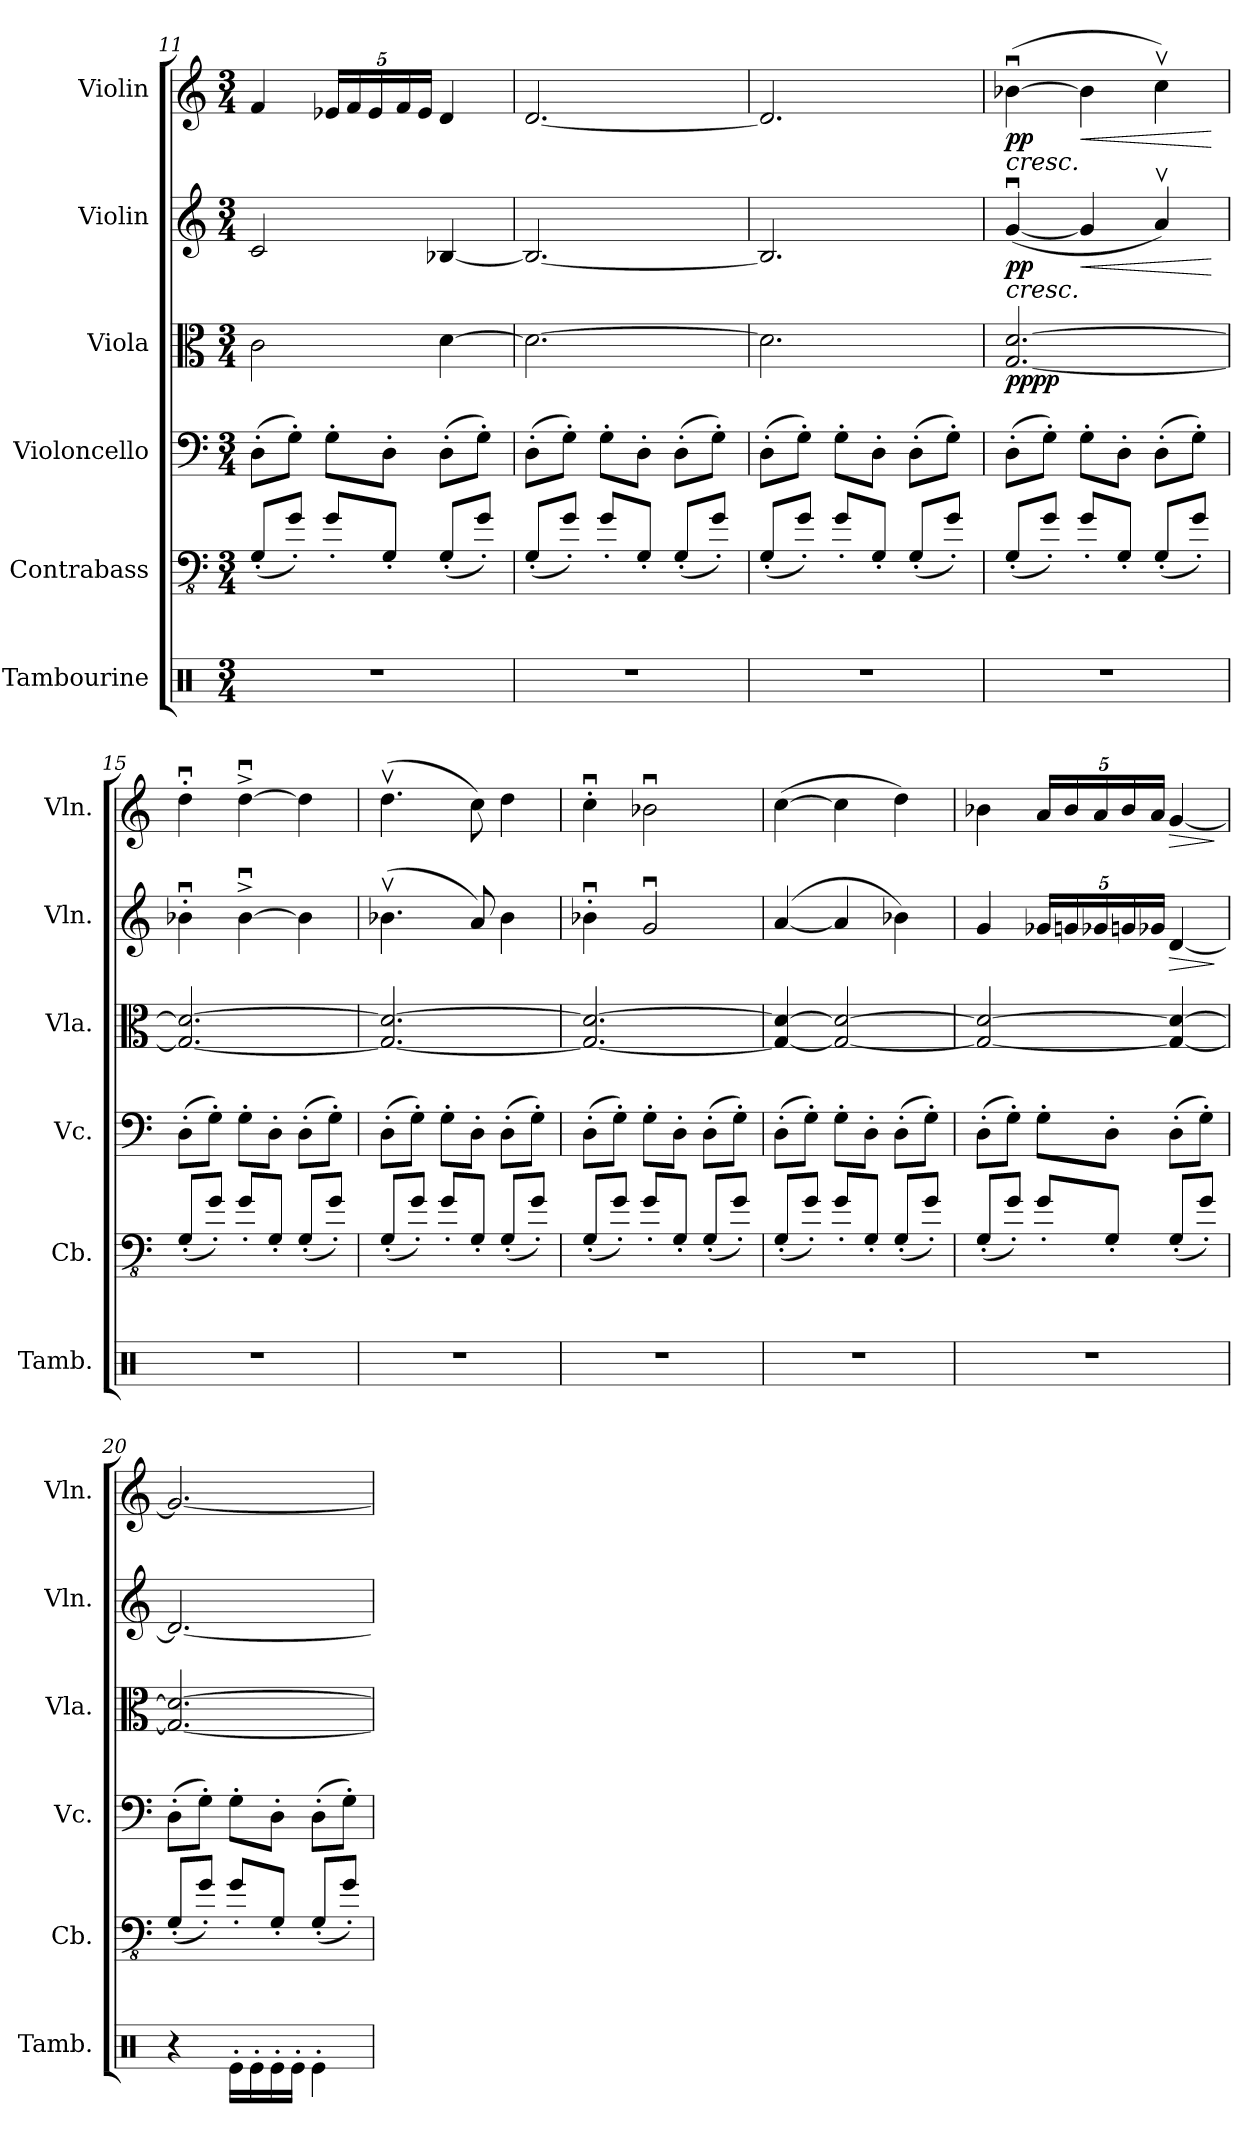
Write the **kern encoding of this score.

**kern	**kern	**kern	**kern	**dynam	**kern	**dynam	**kern	**dynam
*part6	*part5	*part4	*part3	*part3	*part2	*part2	*part1	*part1
*staff6	*staff5	*staff4	*staff3	*staff3	*staff2	*staff2	*staff1	*staff1
*I"Tambourine	*I"Contrabass	*I"Violoncello	*I"Viola	*	*I"Violin	*	*I"Violin	*
*I'Tamb.	*I'Cb.	*I'Vc.	*I'Vla.	*	*I'Vln.	*	*I'Vln.	*
!!LO:LB:g=z
*clefX	*clefFv4	*clefF4	*clefC3	*	*clefG2	*	*clefG2	*
*	*ITrd7c12	*	*	*	*	*	*	*
*k[]	*k[]	*k[]	*k[]	*	*k[]	*	*k[]	*
*M3/4	*M3/4	*M3/4	*M3/4	*	*M3/4	*	*M3/4	*
=11	=11	=11	=11	=11	=11	=11	=11	=11
2.r	(8GGG'/L	(8D'\L	2c\	.	2c/	.	4f/	.
.	8GG'/J)	8G'\J)	.	.	.	.	.	.
*	*	*	*	*	*	*	*Xbrackettup	*
.	8GG'/L	8G'\L	.	.	.	.	20e-X/LL	.
.	.	.	.	.	.	.	20f/	.
.	.	.	.	.	.	.	20e-/	.
.	8GGG'/J	8D'\J	.	.	.	.	.	.
.	.	.	.	.	.	.	20f/	.
.	.	.	.	.	.	.	20e-/JJ	.
.	(8GGG'/L	(8D'\L	[4d\	.	[4B-X/	.	4d/	.
.	8GG'/J)	8G'\J)	.	.	.	.	.	.
=12	=12	=12	=12	=12	=12	=12	=12	=12
2.r	(8GGG'/L	(8D'\L	2.d\_	.	2.B-/_	.	[2.d/	.
.	8GG'/J)	8G'\J)	.	.	.	.	.	.
.	8GG'/L	8G'\L	.	.	.	.	.	.
.	8GGG'/J	8D'\J	.	.	.	.	.	.
.	(8GGG'/L	(8D'\L	.	.	.	.	.	.
.	8GG'/J)	8G'\J)	.	.	.	.	.	.
=13	=13	=13	=13	=13	=13	=13	=13	=13
2.r	(8GGG'/L	(8D'\L	2.d\]	.	2.B-/]	.	2.d/]	.
.	8GG'/J)	8G'\J)	.	.	.	.	.	.
.	8GG'/L	8G'\L	.	.	.	.	.	.
.	8GGG'/J	8D'\J	.	.	.	.	.	.
.	(8GGG'/L	(8D'\L	.	.	.	.	.	.
.	8GG'/J)	8G'\J)	.	.	.	.	.	.
=14	=14	=14	=14	=14	=14	=14	=14	=14
!	!	!	!	!LO:DY:b	!	!LO:HP:b	!	!LO:HP:b
!	!	!	!	!LO:DY:n=1:b	!	!LO:DY:n=1:b	!	!
!	!	!	!	!	!	!LO:DY:n=2:b	!	!LO:DY:n=1:b
!	!	!	!	!	!	!	!	!LO:DY:n=2:b
2.r	(8GGG'/L	(8D'\L	[2.G/ [2.d/	pp pp	([4gu/	< p p	([4b-Xu\	< p p
.	8GG'/J)	8G'\J)	.	.	.	.	.	.
!	!	!	!	!	!	!LO:HP:b	!	!LO:HP:b
.	8GG'/L	8G'\L	.	.	4g/]	<	4b-\]	<
.	8GGG'/J	8D'\J	.	.	.	.	.	.
.	(8GGG'/L	(8D'\L	.	.	4av/)	.	4ccv\)	.
.	8GG'/J)	8G'\J)	.	.	.	.	.	.
.	.	.	.	.	.	[ [	.	[ [
=15	=15	=15	=15	=15	=15	=15	=15	=15
2.r	(8GGG'/L	(8D'\L	2.G/_ 2.d/_	.	4b-Xu'\	.	4ddu'\	.
.	8GG'/J)	8G'\J)	.	.	.	.	.	.
.	8GG'/L	8G'\L	.	.	[4b-u^\	.	[4ddu^\	.
.	8GGG'/J	8D'\J	.	.	.	.	.	.
.	(8GGG'/L	(8D'\L	.	.	4b-\]	.	4dd\]	.
.	8GG'/J)	8G'\J)	.	.	.	.	.	.
=16	=16	=16	=16	=16	=16	=16	=16	=16
2.r	(8GGG'/L	(8D'\L	2.G/_ 2.d/_	.	(4.b-Xv\	.	(4.ddv\	.
.	8GG'/J)	8G'\J)	.	.	.	.	.	.
.	8GG'/L	8G'\L	.	.	.	.	.	.
.	8GGG'/J	8D'\J	.	.	8a/)	.	8cc\)	.
.	(8GGG'/L	(8D'\L	.	.	4b-\	.	4dd\	.
.	8GG'/J)	8G'\J)	.	.	.	.	.	.
!!LO:PB:g=z
=17	=17	=17	=17	=17	=17	=17	=17	=17
!	!	!	!	!	!	!LO:DY:b	!	!
!	!	!	!	!	!	!LO:DY:n=1:b	!	!LO:DY:b
!	!	!	!	!	!	!	!	!LO:DY:n=1:b
2.r	(8GGG'/L	(8D'\L	2.G/_ 2.d/_	.	4b-Xu'\	mf mf	4ccu'\	mf mf
.	8GG'/J)	8G'\J)	.	.	.	.	.	.
.	8GG'/L	8G'\L	.	.	2gu/	.	2b-Xu\	.
.	8GGG'/J	8D'\J	.	.	.	.	.	.
.	(8GGG'/L	(8D'\L	.	.	.	.	.	.
.	8GG'/J)	8G'\J)	.	.	.	.	.	.
=18	=18	=18	=18	=18	=18	=18	=18	=18
2.r	(8GGG'/L	(8D'\L	4G/_ 4d/_	.	([4a/	.	([4cc\	.
.	8GG'/J)	8G'\J)	.	.	.	.	.	.
.	8GG'/L	8G'\L	2G/_ 2d/_	.	4a/]	.	4cc\]	.
.	8GGG'/J	8D'\J	.	.	.	.	.	.
.	(8GGG'/L	(8D'\L	.	.	4b-X\)	.	4dd\)	.
.	8GG'/J)	8G'\J)	.	.	.	.	.	.
=19	=19	=19	=19	=19	=19	=19	=19	=19
2.r	(8GGG'/L	(8D'\L	2G/_ 2d/_	.	4g/	.	4b-X\	.
.	8GG'/J)	8G'\J)	.	.	.	.	.	.
*	*	*	*	*	*Xbrackettup	*	*	*
.	8GG'/L	8G'\L	.	.	20g-X/LL	.	20a/LL	.
.	.	.	.	.	20gn/	.	20b-/	.
.	.	.	.	.	20g-X/	.	20a/	.
.	8GGG'/J	8D'\J	.	.	.	.	.	.
.	.	.	.	.	20gn/	.	20b-/	.
.	.	.	.	.	20g-X/JJ	.	20a/JJ	.
!	!	!	!	!	!	!LO:HP:b	!	!
!	!	!	!	!	!	!LO:HP:n=1:b	!	!LO:HP:b
!	!	!	!	!	!	!	!	!LO:HP:n=1:b
.	(8GGG'/L	(8D'\L	4G/_ 4d/_	.	[4d/	> >	[4g/	> >
.	8GG'/J)	8G'\J)	.	.	.	.	.	.
.	.	.	.	.	.	]	.	]
=20	=20	=20	=20	=20	=20	=20	=20	=20
4r	(8GGG'/L	(8D'\L	2.G/_ 2.d/_	.	2.d/_	.	2.g/_	.
.	8GG'/J)	8G'\J)	.	.	.	.	.	.
16Re'\LL	8GG'/L	8G'\L	.	.	.	.	.	.
16Re'\	.	.	.	.	.	.	.	.
16Re'\	8GGG'/J	8D'\J	.	.	.	.	.	.
16Re'\JJ	.	.	.	.	.	.	.	.
4Re'\	(8GGG'/L	(8D'\L	.	.	.	.	.	.
.	8GG'/J)	8G'\J)	.	.	.	.	.	.
.	.	.	.	.	.	]	.	]
=	=	=	=	=	=	=	=	=
*-	*-	*-	*-	*-	*-	*-	*-	*-
